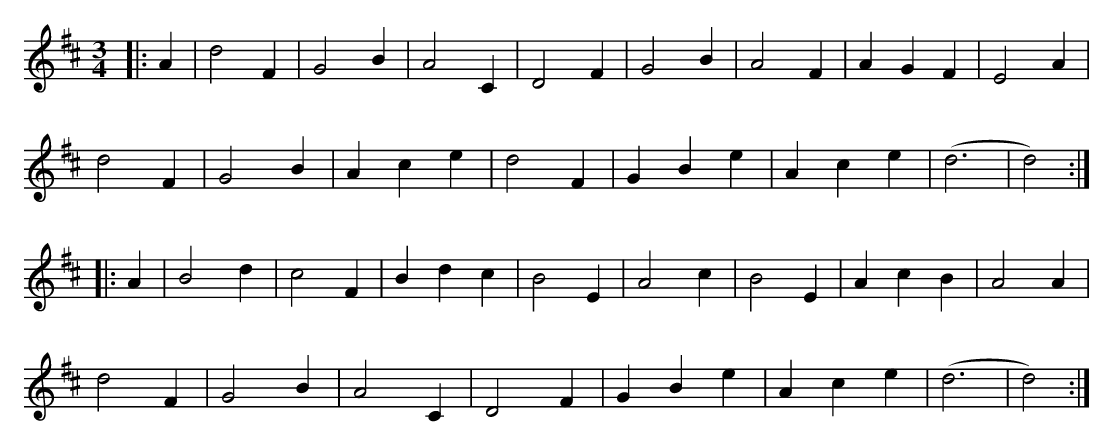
X:1
M:3/4
K:D
|:A2|d4 F2|G4 B2|A4 C2|D4 F2|G4 B2|A4 F2|A2 G2 F2|E4 A2|
d4 F2|G4 B2|A2 c2 e2|d4 F2|G2 B2 e2|A2 c2 e2|(d6|d4):|
|:A2|B4 d2|c4 F2|B2 d2 c2|B4 E2|A4 c2|B4 E2|A2 c2 B2|A4 A2|
d4 F2|G4 B2|A4 C2|D4 F2|G2 B2 e2|A2 c2 e2|(d6|d4):|
